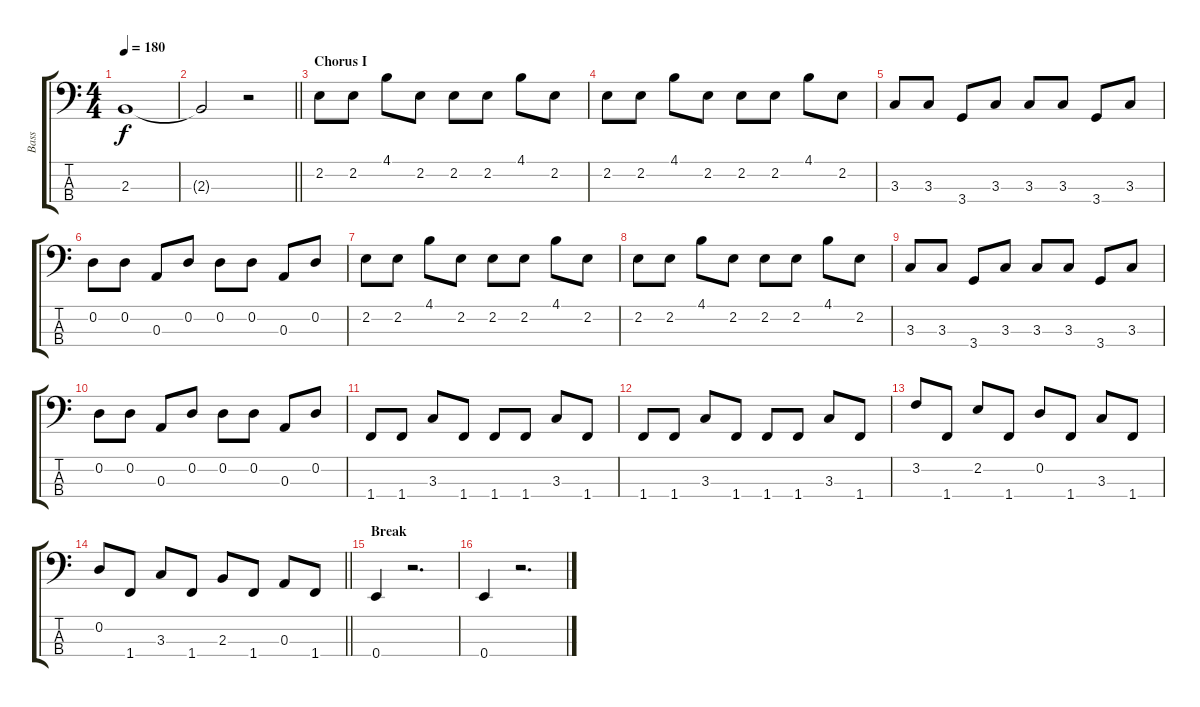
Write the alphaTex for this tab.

\track ("Bass" "Bass") {instrument electricbasspick}
\staff {score tabs}
\tuning (G2 D2 A1 E1) {hide}
\ts (4 4)
\tempo 180
\clef f4
\ks c
2.3.1{dy f} |
\barLineRight lightlight
2.3{t}.2 r.2 |
\section ("" "Chorus I")
2.2.8 2.2.8 4.1.8 2.2.8 2.2.8 2.2.8 4.1.8 2.2.8 |
2.2.8 2.2.8 4.1.8 2.2.8 2.2.8 2.2.8 4.1.8 2.2.8 |
3.3.8 3.3.8 3.4.8 3.3.8 3.3.8 3.3.8 3.4.8 3.3.8 |
0.2.8 0.2.8 0.3.8 0.2.8 0.2.8 0.2.8 0.3.8 0.2.8 |
2.2.8 2.2.8 4.1.8 2.2.8 2.2.8 2.2.8 4.1.8 2.2.8 |
2.2.8 2.2.8 4.1.8 2.2.8 2.2.8 2.2.8 4.1.8 2.2.8 |
3.3.8 3.3.8 3.4.8 3.3.8 3.3.8 3.3.8 3.4.8 3.3.8 |
0.2.8 0.2.8 0.3.8 0.2.8 0.2.8 0.2.8 0.3.8 0.2.8 |
1.4.8 1.4.8 3.3.8 1.4.8 1.4.8 1.4.8 3.3.8 1.4.8 |
1.4.8 1.4.8 3.3.8 1.4.8 1.4.8 1.4.8 3.3.8 1.4.8 |
3.2.8 1.4.8 2.2.8 1.4.8 0.2.8 1.4.8 3.3.8 1.4.8 |
\barLineRight lightlight
0.2.8 1.4.8 3.3.8 1.4.8 2.3.8 1.4.8 0.3.8 1.4.8 |
\section ("" "Break")
0.4.4 r.2{d} |
0.4.4 r.2{d}
